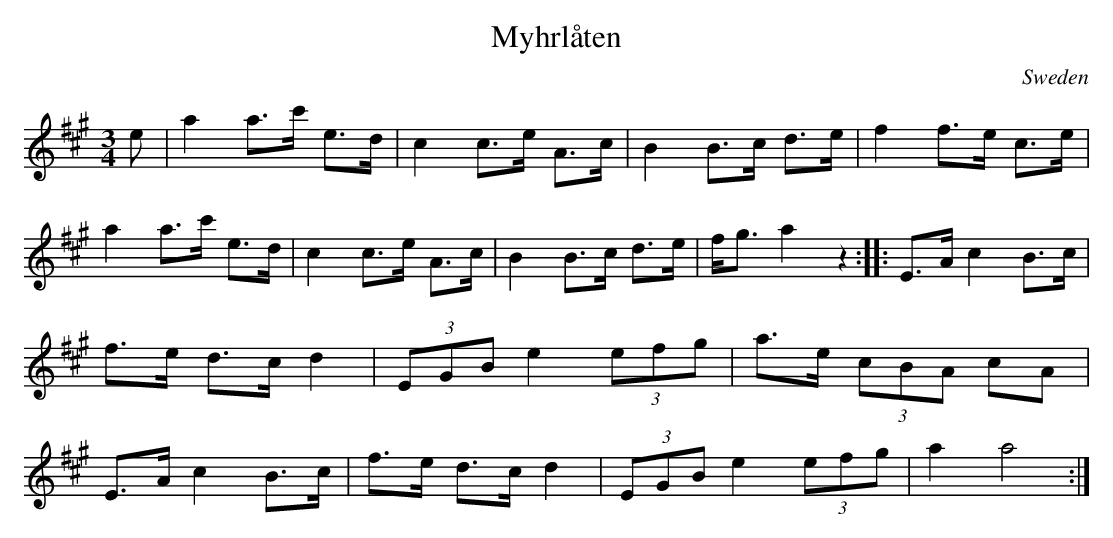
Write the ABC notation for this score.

X:1
T:Myhrlåten
M:3/4
O:Sweden
K:A
e|\
a2 a>c' e>d| c2 c>e A>c| B2 B>c d>e| f2 f>e c>e|\
a2 a>c' e>d| c2 c>e A>c| B2 B>c d>e| f<g a2 z2::\
E>A c2 B>c| f>e d>c d2| \
(3EGB e2 (3efg| a>e (3cBA cA|\
E>A c2 B>c| f>e d>c d2|\
(3EGB e2 (3efg| a2 a4:|
